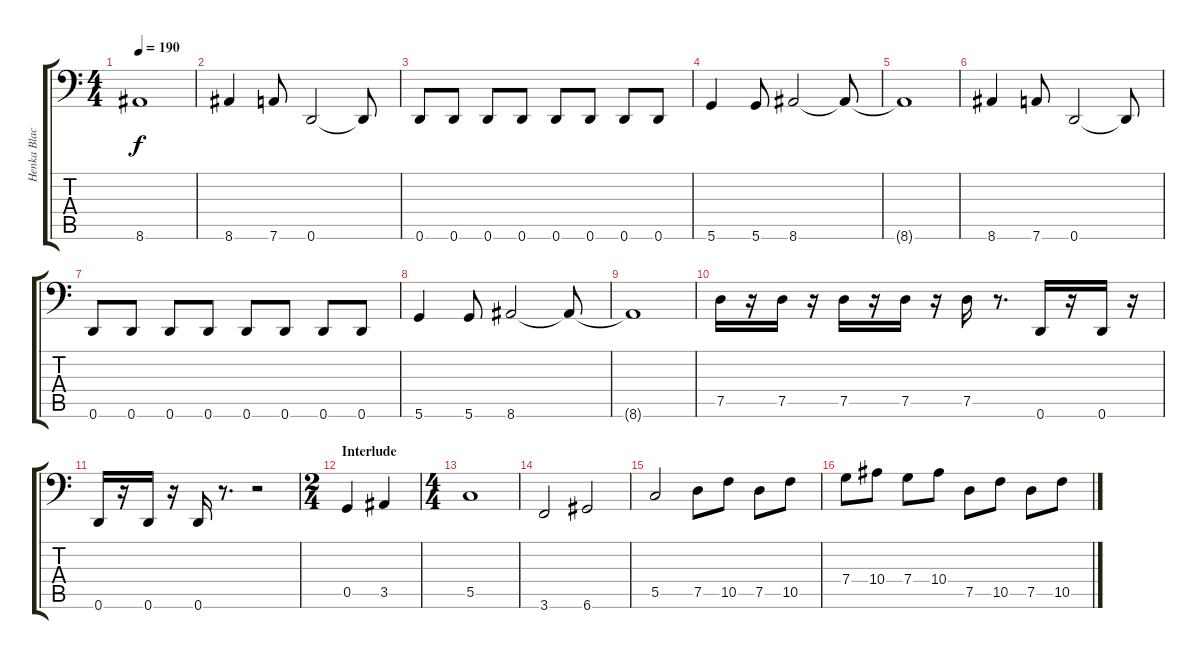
\track ("Henka Blacksmith" "Henka Blac") {instrument electricbasspick}
\staff {score tabs}
\tuning (D3 A2 F2 C2 G1 D1) {hide}
\ts (4 4)
\tempo 190
\clef f4
\ks c
8.6{t}.1{dy f} |
8.6.4 7.6.8 0.6.2 0.6{t}.8 |
0.6.8 0.6.8 0.6.8 0.6.8 0.6.8 0.6.8 0.6.8 0.6.8 |
5.6.4 5.6.8 8.6.2 8.6{t}.8 |
8.6{t}.1 |
8.6.4 7.6.8 0.6.2 0.6{t}.8 |
0.6.8 0.6.8 0.6.8 0.6.8 0.6.8 0.6.8 0.6.8 0.6.8 |
5.6.4 5.6.8 8.6.2 8.6{t}.8 |
8.6{t}.1 |
7.5.16 r.16 7.5.16 r.16 7.5.16 r.16 7.5.16 r.16 7.5.16 r.8{d} 0.6.16 r.16 0.6.16 r.16 |
0.6.16 r.16 0.6.16 r.16 0.6.16 r.8{d} r.2 |
\ts (2 4)
\section ("" "Interlude")
0.5.4 3.5.4 |
\ts (4 4)
5.5.1 |
3.6.2 6.6.2 |
5.5.2 7.5.8 10.5.8 7.5.8 10.5.8 |
7.4.8 10.4.8 7.4.8 10.4.8 7.5.8 10.5.8 7.5.8 10.5.8
